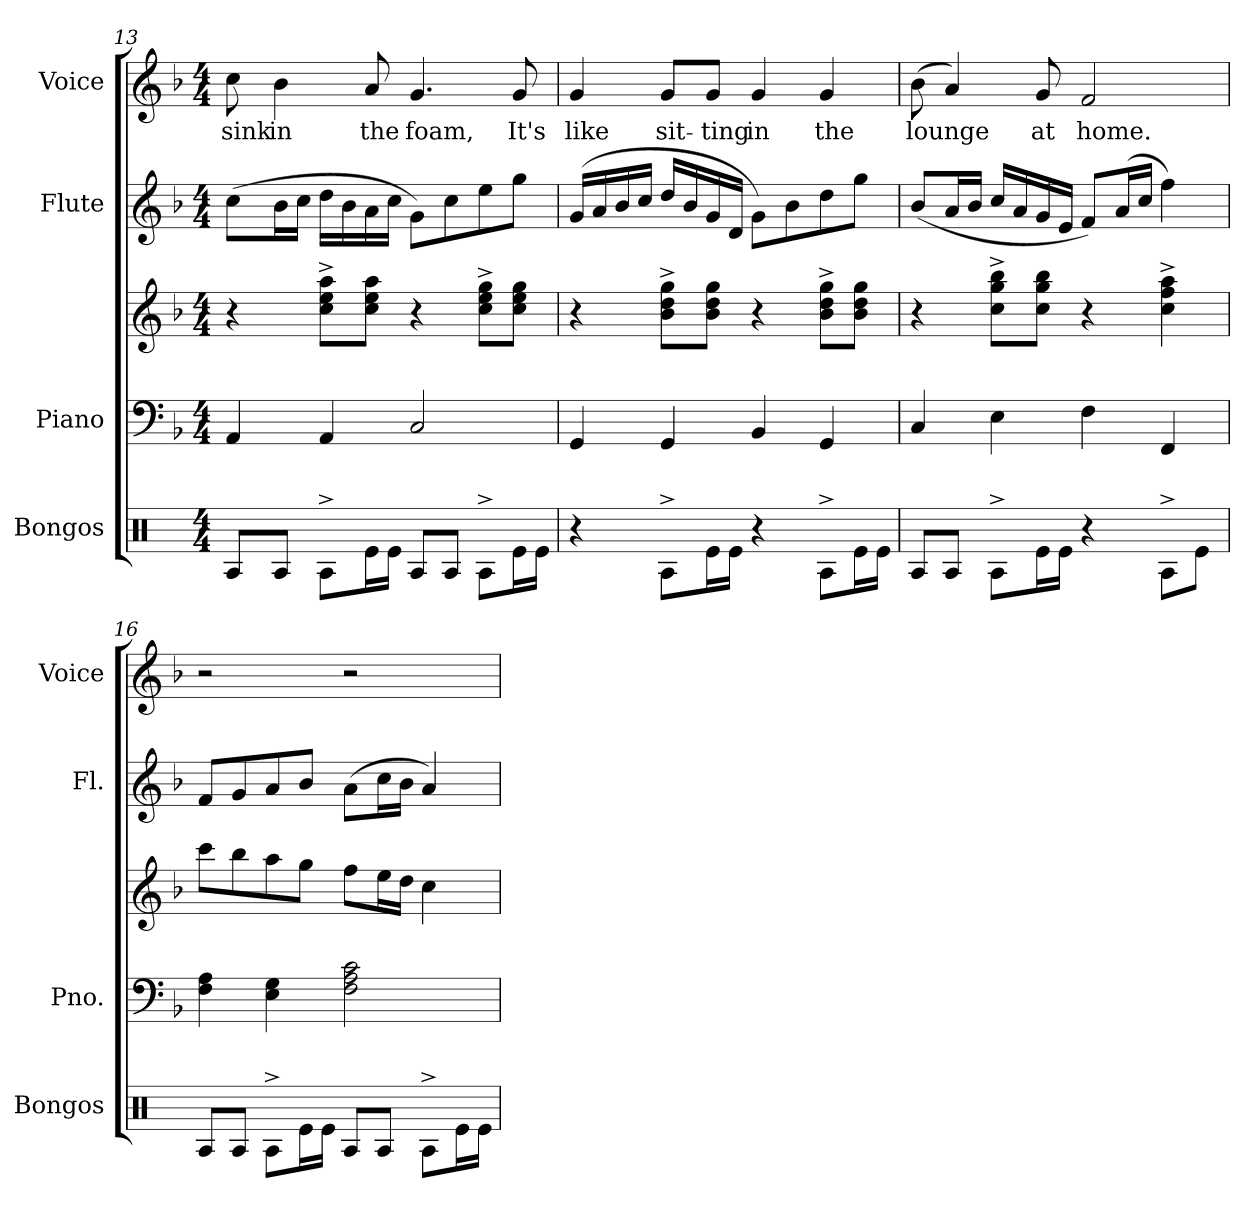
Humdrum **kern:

**kern	**kern	**kern	**kern	**kern	**text
*part4	*part3	*part3	*part2	*part1	*part1
*staff5	*staff4	*staff3	*staff2	*staff1	*staff1
*I"Bongos	*I"Piano	*	*I"Flute	*I"Voice	*
*I'Bongos	*I'Pno.	*	*I'Fl.	*I'Voice	*
*clefX	*clefF4	*clefG2	*clefG2	*clefG2	*
*k[]	*k[b-]	*k[b-]	*k[b-]	*k[b-]	*
*C:	*F:	*F:	*F:	*F:	*
*M4/4	*M4/4	*M4/4	*M4/4	*M4/4	*
=13	=13	=13	=13	=13	=13
!	!	!	!	!	!LO:LY:b:color=#000000
8RAi/L	4AAi/	4r	(8cci\L	8cci\	sink
!	!	!	!	!	!LO:LY:b:color=#000000
8RAi/J	.	.	16b-i\L	4b-i\	in
.	.	.	16cci\JJ	.	.
8RA^i\L	4AAi/	8cci\^ 8eei^ 8aai^L	16ddi\LL	.	.
.	.	.	16b-i\	.	.
!	!	!	!	!	!LO:LY:b:color=#000000
16Rei\L	.	8cci\ 8eei 8aaiJ	16ai\	8ai/	the
16Rei\JJ	.	.	16cci\JJ	.	.
!	!	!	!	!	!LO:LY:b:color=#000000
8RAi/L	2Ci/	4r	8gi\L)	4.gi/	foam,
8RAi/J	.	.	8cci\	.	.
8RA^i\L	.	8cci\^ 8eei^ 8ggi^L	8eei\	.	.
!	!	!	!	!	!LO:LY:b:color=#000000
16Rei\L	.	8cci\ 8eei 8ggiJ	8ggi\J	8gi/	It's
16Rei\JJ	.	.	.	.	.
!!LO:PB:g=z
=14	=14	=14	=14	=14	=14
!	!	!	!	!	!LO:LY:b:color=#000000
4r	4GGi/	4r	(16gi/LL	4gi/	like
.	.	.	16ai/	.	.
.	.	.	16b-i/	.	.
.	.	.	16cci/JJ	.	.
!	!	!	!	!	!LO:LY:b:color=#000000
8RA^i\L	4GGi/	8b-i\^ 8ddi^ 8ggi^L	16ddi/LL	8gi/L	sit-
.	.	.	16b-i/	.	.
!	!	!	!	!	!LO:LY:b:color=#000000
16Rei\L	.	8b-i\ 8ddi 8ggiJ	16gi/	8gi/J	-ting
16Rei\JJ	.	.	16di/JJ	.	.
!	!	!	!	!	!LO:LY:b:color=#000000
4r	4BB-i/	4r	8gi\L)	4gi/	in
.	.	.	8b-i\	.	.
!	!	!	!	!	!LO:LY:b:color=#000000
8RA^i\L	4GGi/	8b-i\^ 8ddi^ 8ggi^L	8ddi\	4gi/	the
16Rei\L	.	8b-i\ 8ddi 8ggiJ	8ggi\J	.	.
16Rei\JJ	.	.	.	.	.
=15	=15	=15	=15	=15	=15
!	!	!	!	!	!LO:LY:b:color=#000000
8RAi/L	4Ci/	4r	(8b-i/L	(8b-i\	lounge
8RAi/J	.	.	16ai/L	4ai/)	.
.	.	.	16b-i/JJ	.	.
8RA^i\L	4Ei\	8cci\^ 8ggi^ 8bb-i^L	16cci/LL	.	.
.	.	.	16ai/	.	.
!	!	!	!	!	!LO:LY:b:color=#000000
16Rei\L	.	8cci\ 8ggi 8bb-iJ	16gi/	8gi/	at
16Rei\JJ	.	.	16ei/JJ	.	.
!	!	!	!	!	!LO:LY:b:color=#000000
4r	4Fi\	4r	8fi/L)	2fi/	home.
.	.	.	(16ai/L	.	.
.	.	.	16cci/JJ	.	.
8RA^i\L	4FFi/	4cci\^ 4ffi^ 4aai^	4ffi\)	.	.
8Rei\J	.	.	.	.	.
=16	=16	=16	=16	=16	=16
8RAi/L	4Fi\ 4Ai	8ccci\L	8fi/L	2r	.
8RAi/J	.	8bb-i\	8gi/	.	.
8RA^i\L	4Ei\ 4Gi	8aai\	8ai/	.	.
16Rei\L	.	8ggi\J	8b-i/J	.	.
16Rei\JJ	.	.	.	.	.
8RAi/L	2Fi\ 2Ai 2ci	8ffi\L	(8ai\L	2r	.
8RAi/J	.	16eei\L	16cci\L	.	.
.	.	16ddi\JJ	16b-i\JJ	.	.
8RA^i\L	.	4cci\	4ai/)	.	.
16Rei\L	.	.	.	.	.
16Rei\JJ	.	.	.	.	.
=	=	=	=	=	=
*-	*-	*-	*-	*-	*-
